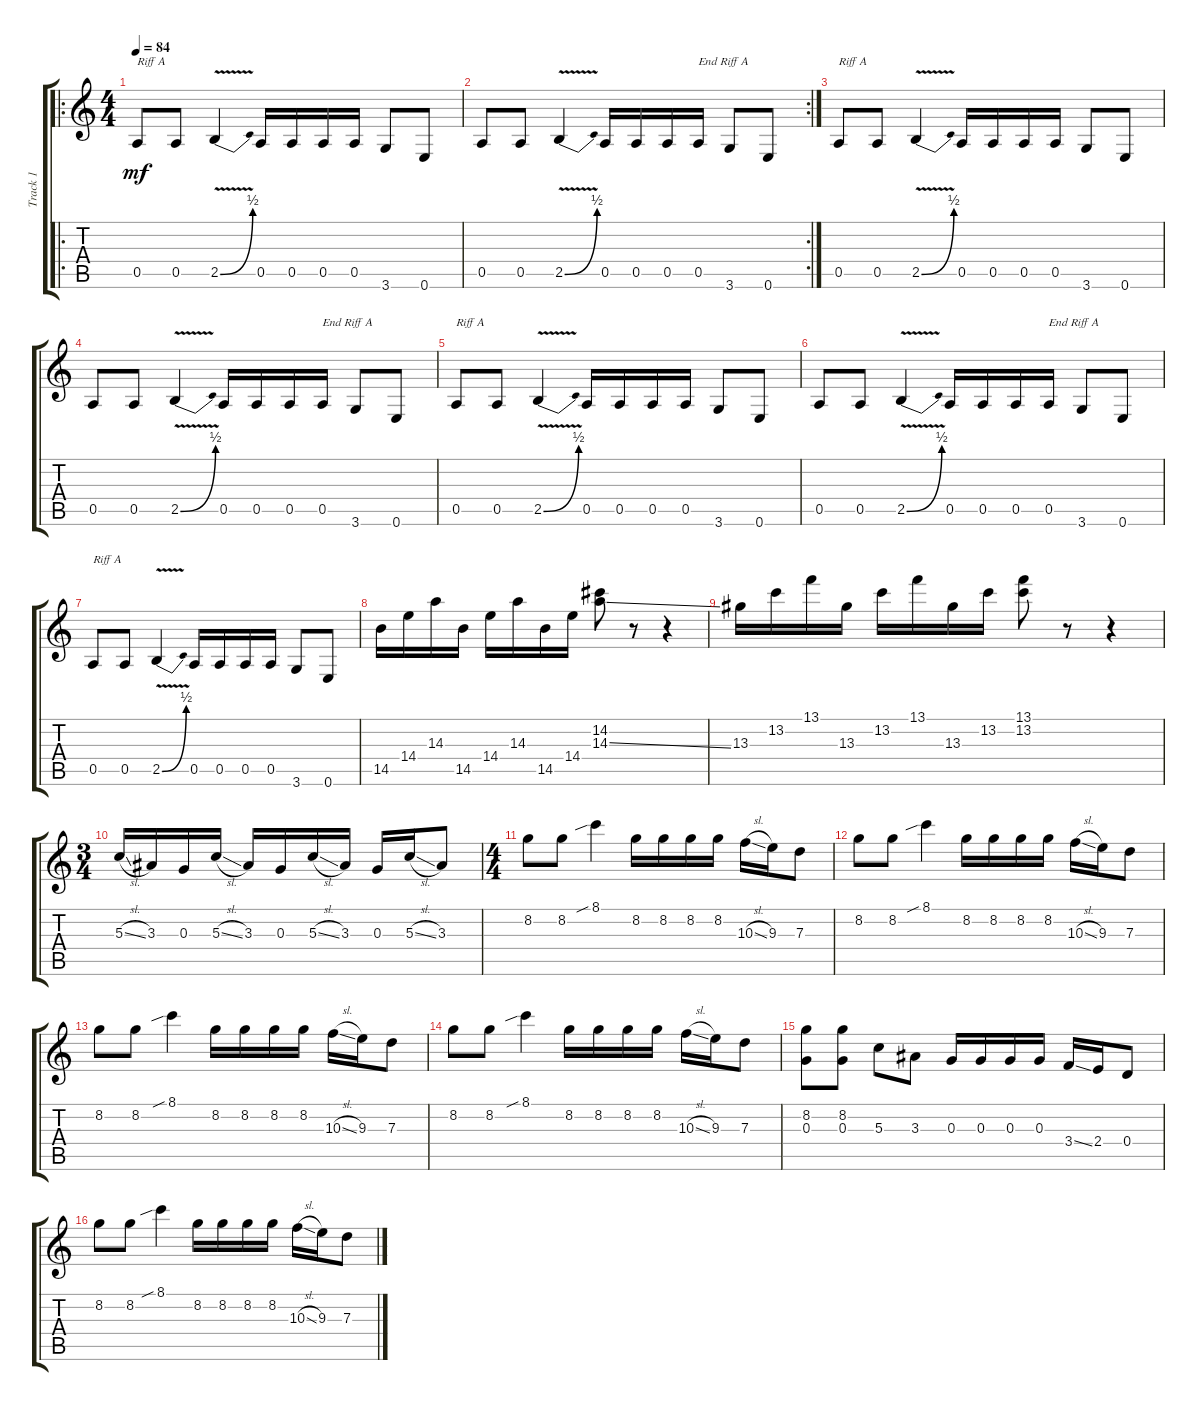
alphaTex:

\track ("Track 1" "Track 1") {instrument electricguitarclean}
\staff {score tabs}
\tuning (E4 B3 G3 D3 A2 E2) {hide}
\ro
\ts (4 4)
\tempo 84
\clef g2
\ks c
0.5.8{txt "Riff A" dy mf instrument electricguitarclean} 0.5.8 2.5{be (bend 0 0 60 2) v}.4 0.5.16 0.5.16 0.5.16 0.5.16 3.6.8 0.6.8 |
\rc 2
0.5.8 0.5.8 2.5{be (bend 0 0 60 2) v}.4 0.5.16 0.5.16 0.5.16 0.5.16{txt "End Riff A"} 3.6.8 0.6.8 |
0.5.8{txt "Riff A"} 0.5.8 2.5{be (bend 0 0 60 2) v}.4 0.5.16 0.5.16 0.5.16 0.5.16 3.6.8 0.6.8 |
0.5.8 0.5.8 2.5{be (bend 0 0 60 2) v}.4 0.5.16 0.5.16 0.5.16 0.5.16{txt "End Riff A"} 3.6.8 0.6.8 |
0.5.8{txt "Riff A"} 0.5.8 2.5{be (bend 0 0 60 2) v}.4 0.5.16 0.5.16 0.5.16 0.5.16 3.6.8 0.6.8 |
0.5.8 0.5.8 2.5{be (bend 0 0 60 2) v}.4 0.5.16 0.5.16 0.5.16 0.5.16{txt "End Riff A"} 3.6.8 0.6.8 |
0.5.8{txt "Riff A"} 0.5.8 2.5{be (bend 0 0 60 2) v}.4 0.5.16 0.5.16 0.5.16 0.5.16 3.6.8 0.6.8 |
14.5.16 14.4.16 14.3.16 14.5.16 14.4.16 14.3.16 14.5.16 14.4.16 (14.2 14.3{ss}).8 r.8 r.4 |
13.3.16 13.2.16 13.1.16 13.3.16 13.2.16 13.1.16 13.3.16 13.2.16 (13.1 13.2).8 r.8 r.4 |
\ts (3 4)
5.3{sl}.16 3.3.16 0.3.16 5.3{sl}.16 3.3.16 0.3.16 5.3{sl}.16 3.3.16 0.3.16 5.3{sl}.16 3.3.8 |
\ts (4 4)
8.2.8 8.2.8 8.1{sib}.4 8.2.16 8.2.16 8.2.16 8.2.16 10.3{sl}.16 9.3.16 7.3.8 |
8.2.8 8.2.8 8.1{sib}.4 8.2.16 8.2.16 8.2.16 8.2.16 10.3{sl}.16 9.3.16 7.3.8 |
8.2.8 8.2.8 8.1{sib}.4 8.2.16 8.2.16 8.2.16 8.2.16 10.3{sl}.16 9.3.16 7.3.8 |
8.2.8 8.2.8 8.1{sib}.4 8.2.16 8.2.16 8.2.16 8.2.16 10.3{sl}.16 9.3.16 7.3.8 |
(8.2 0.3).8 (8.2 0.3).8 5.3.8 3.3.8 0.3.16 0.3.16 0.3.16 0.3.16 3.4{ss}.16 2.4.16 0.4.8 |
8.2.8 8.2.8 8.1{sib}.4 8.2.16 8.2.16 8.2.16 8.2.16 10.3{sl}.16 9.3.16 7.3.8
